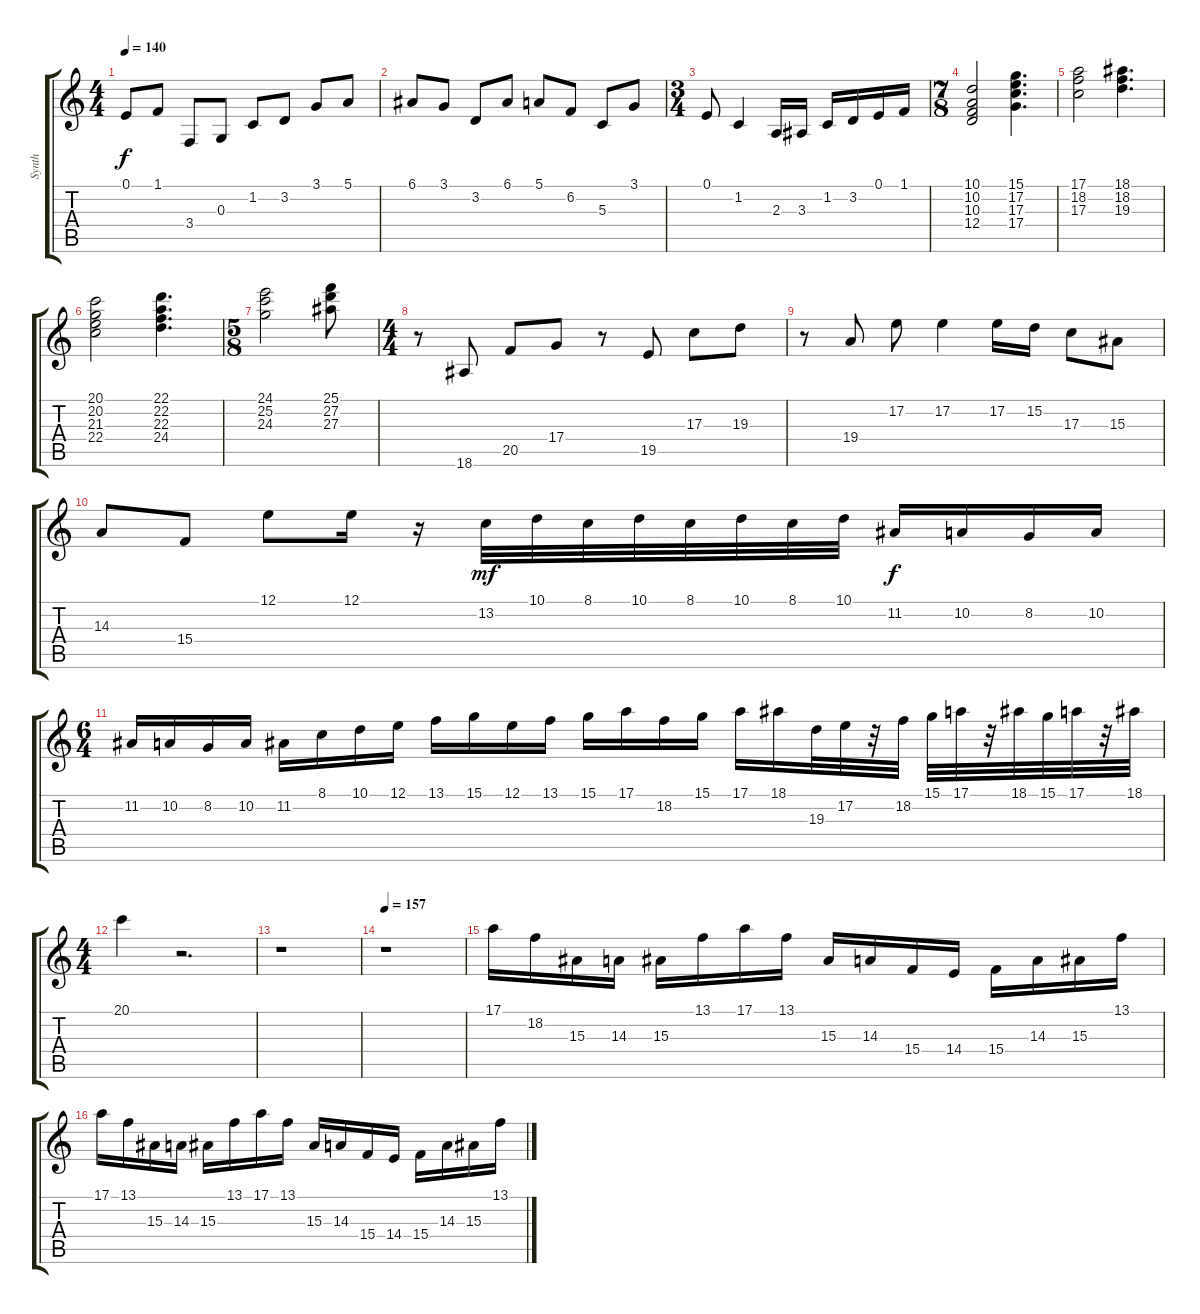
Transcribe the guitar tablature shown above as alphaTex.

\track ("Synth" "Synth") {instrument lead8bassandlead}
\staff {score tabs}
\tuning (E4 B3 G3 D3 A2 E2) {hide}
\ts (4 4)
\tempo 140
\clef g2
\ks c
0.1.8{dy f} 1.1.8 3.4.8 0.3.8 1.2.8 3.2.8 3.1.8 5.1.8 |
6.1.8 3.1.8 3.2.8 6.1.8 5.1.8 6.2.8 5.3.8 3.1.8 |
\ts (3 4)
0.1.8 1.2.4 2.3.16 3.3.16 1.2.16 3.2.16 0.1.16 1.1.16 |
\ts (7 8)
(10.1 10.2 10.3 12.4).2 (15.1 17.2 17.3 17.4).4{d} |
(17.1 18.2 17.3).2 (18.1 18.2 19.3).4{d} |
(20.1 20.2 21.3 22.4).2 (22.1 22.2 22.3 24.4).4{d} |
\ts (5 8)
(24.1 25.2 24.3).2 (25.1 27.2 27.3).8 |
\ts (4 4)
r.8 18.6.8 20.5.8 17.4.8 r.8 19.5.8 17.3.8 19.3.8 |
r.8 19.4.8 17.2.8 17.2.4 17.2.16 15.2.16 17.3.8 15.3.8 |
14.3.8 15.4.8 12.1.8 12.1.16 r.16 13.2.32{dy mf} 10.1.32 8.1.32 10.1.32 8.1.32 10.1.32 8.1.32 10.1.32 11.2.16{dy f} 10.2.16 8.2.16 10.2.16 |
\ts (6 4)
11.2.16 10.2.16 8.2.16 10.2.16 11.2.16 8.1.16 10.1.16 12.1.16 13.1.16 15.1.16 12.1.16 13.1.16 15.1.16 17.1.16 18.2.16 15.1.16 17.1.16 18.1.16 19.3.32 17.2.32 r.32 18.2.32 15.1.32 17.1.32 r.32 18.1.32 15.1.32 17.1.32 r.32 18.1.32 |
\ts (4 4)
20.1.4 r.2{d} |
r.1 |
\tempo 157
r.1 |
17.1.16 18.2.16 15.3.16 14.3.16 15.3.16 13.1.16 17.1.16 13.1.16 15.3.16 14.3.16 15.4.16 14.4.16 15.4.16 14.3.16 15.3.16 13.1.16 |
17.1.16 13.1.16 15.3.16 14.3.16 15.3.16 13.1.16 17.1.16 13.1.16 15.3.16 14.3.16 15.4.16 14.4.16 15.4.16 14.3.16 15.3.16 13.1.16
